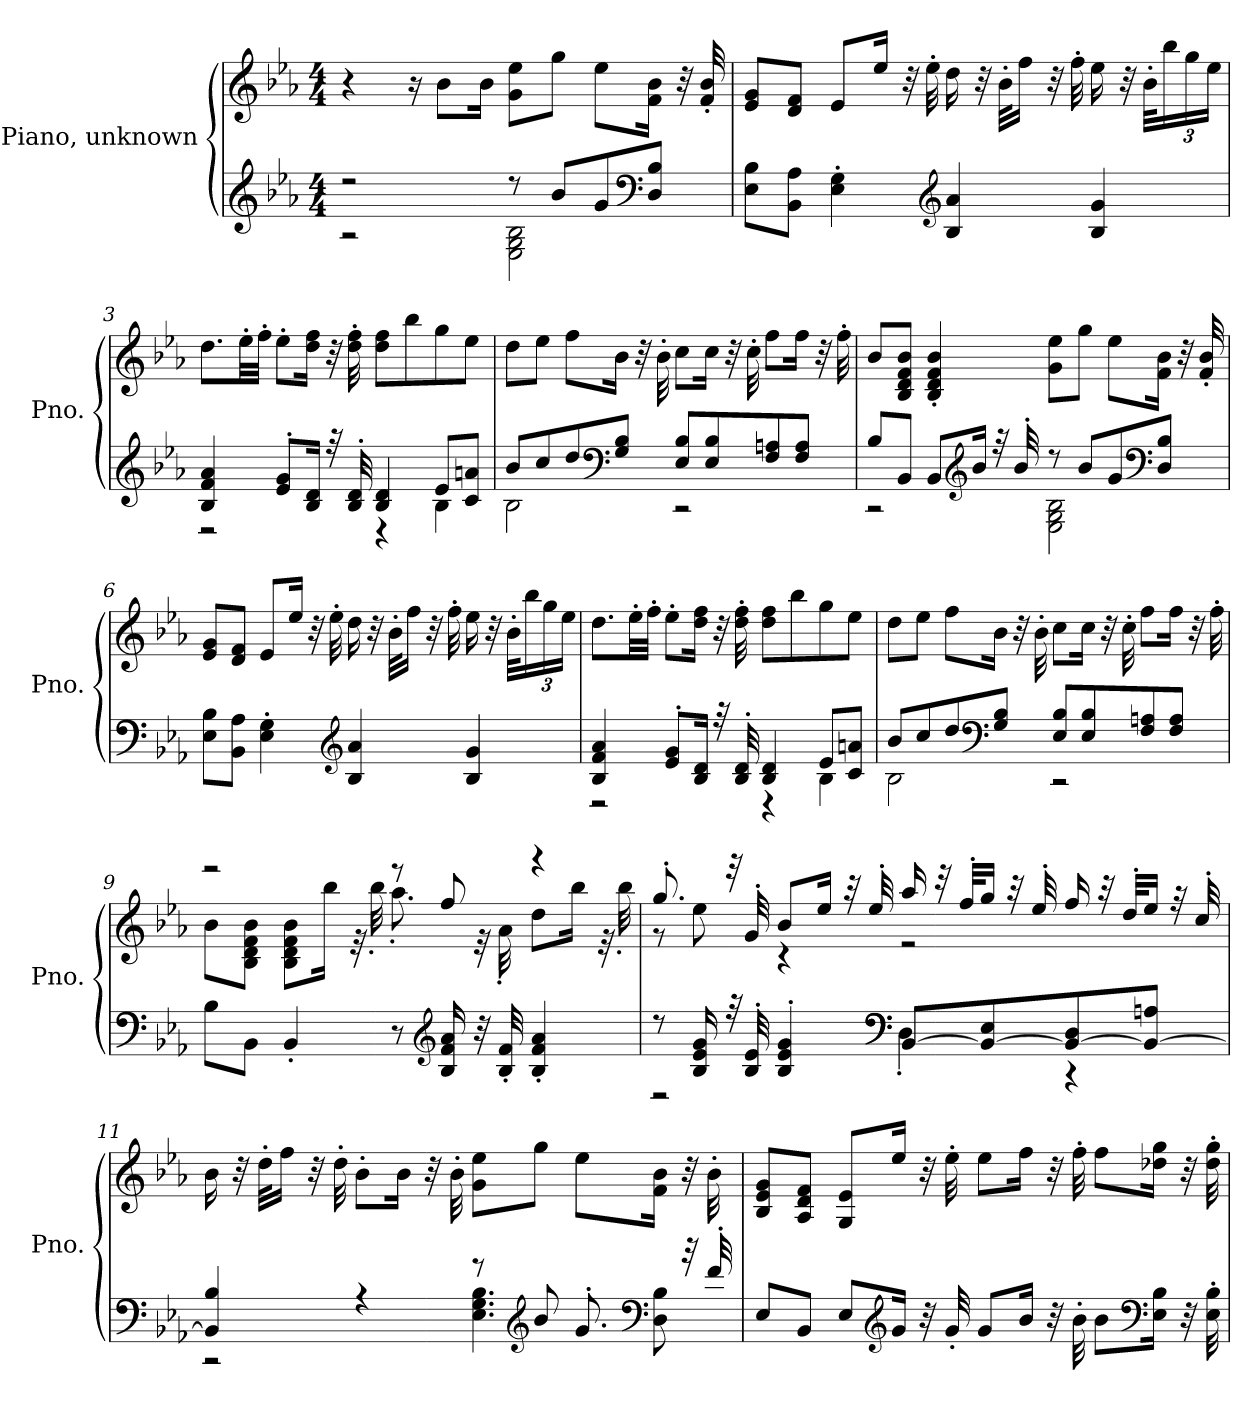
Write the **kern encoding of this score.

**kern	**kern
*part1	*part1
*staff2	*staff1
*I"Piano, unknown	*
*I'Pno.	*
*clefG2	*clefG2
*k[b-e-a-]	*k[b-e-a-]
*M4/4	*M4/4
*MM120	*MM120
=1	=1
*^	*
2r	2r	4r
.	.	16r
.	.	8b-\L
.	.	16b-\Jk
8r	2E-\ 2G\ 2B-\	8g\ 8ee-\L
8b-/L	.	8gg\J
8g/	.	8ee-\L
*clefF4	*	*
8D/ 8B-/J	.	16f\ 16b-\Jk
.	.	32r
.	.	32f/' 32b-/'
*v	*v	*
=2	=2
8E-\ 8B-\L	8e-/ 8g/L
8BB-\ 8A-\J	8d/ 8f/J
4E-\' 4G\'	8e-/L
.	16ee-/Jk
.	32r
.	32ee-'\
*clefG2	*
4B-/ 4a-/	16dd\
.	32r
.	32b-'\KLL
.	16ff\JJ
.	32r
.	32ff'\
4B-/ 4g/	16ee-\
.	32r
.	32b-'\KLL
*	*Xbrackettup
.	24bb-\
.	24gg\
.	24ee-\JJ
!!LO:LB:g=z
=3	=3
*^	*
4B-/ 4f/ 4a-/	2r	8.dd\L
.	.	32ee-'\LL
.	.	32ff'\JJJ
8e-/' 8g/'L	.	8ee-'\L
16B-/ 16d/Jk	.	16dd\ 16ff\Jk
32r	.	32r
32B-/' 32d/'	.	32dd\' 32ff\'
4B-/ 4d/	4r	8dd\ 8ff\L
.	.	8bb-\
8e-/L	4B-\	8gg\
8c/ 8an/J	.	8ee-\J
=4	=4	=4
8b-/L	2B-\	8dd\L
8cc/	.	8ee-\J
8dd/	.	8ff\L
*clefF4	*	*
8G/ 8B-/J	.	16b-\Jk
.	.	32r
.	.	32b-'\
8E-/ 8B-/L	2r	8cc\L
8E-/ 8B-/	.	16cc\Jk
.	.	32r
.	.	32cc'\
8F/ 8An/	.	8ff\L
8F/ 8A/J	.	16ff\Jk
.	.	32r
.	.	32ff'\
!!LO:LB:g=z
=5	=5	=5
8B-/L	2r	8b-/L
8BB-/J	.	8B-/ 8d/ 8f/ 8b-/J
8BB-/L	.	4B-/' 4d/' 4f/' 4b-/'
*clefG2	*	*
16b-/Jk	.	.
32r	.	.
32b-'/	.	.
8r	2E-\ 2G\ 2B-\	8g\ 8ee-\L
8b-/L	.	8gg\J
8g/	.	8ee-\L
*clefF4	*	*
8D/ 8B-/J	.	16f\ 16b-\Jk
.	.	32r
.	.	32f/' 32b-/'
*v	*v	*
=6	=6
8E-\ 8B-\L	8e-/ 8g/L
8BB-\ 8A-\J	8d/ 8f/J
4E-\' 4G\'	8e-/L
.	16ee-/Jk
.	32r
.	32ee-'\
*clefG2	*
4B-/ 4a-/	16dd\
.	32r
.	32b-'\KLL
.	16ff\JJ
.	32r
.	32ff'\
4B-/ 4g/	16ee-\
.	32r
.	32b-'\KLL
.	24bb-\
.	24gg\
.	24ee-\JJ
!!LO:LB:g=z
=7	=7
*^	*
4B-/ 4f/ 4a-/	2r	8.dd\L
.	.	32ee-'\LL
.	.	32ff'\JJJ
8e-/' 8g/'L	.	8ee-'\L
16B-/ 16d/Jk	.	16dd\ 16ff\Jk
32r	.	32r
32B-/' 32d/'	.	32dd\' 32ff\'
4B-/ 4d/	4r	8dd\ 8ff\L
.	.	8bb-\
8e-/L	4B-\	8gg\
8c/ 8an/J	.	8ee-\J
=8	=8	=8
8b-/L	2B-\	8dd\L
8cc/	.	8ee-\J
8dd/	.	8ff\L
*clefF4	*	*
8G/ 8B-/J	.	16b-\Jk
.	.	32r
.	.	32b-'\
8E-/ 8B-/L	2r	8cc\L
8E-/ 8B-/	.	16cc\Jk
.	.	32r
.	.	32cc'\
8F/ 8An/	.	8ff\L
8F/ 8A/J	.	16ff\Jk
.	.	32r
.	.	32ff'\
*v	*v	*
!!LO:LB:g=z
=9	=9
*	*^
8B-\L	2r	8b-\L
8BB-\J	.	8B-\ 8d\ 8f\ 8b-\J
4BB-'/	.	8B-\ 8d\ 8f\ 8b-\L
.	.	16bb-\Jk
.	.	32r
.	.	32bb-'\
8r	8r	8.aa-'\
*clefG2	*	*
16B-/ 16f/ 16a-/	8ff/	.
32r	.	32r
32B-/' 32f/'	.	32a-'\
4B-/' 4f/' 4a-/'	4r	8dd\L
.	.	16bb-\Jk
.	.	32r
.	.	32bb-'\
=10	=10	=10
*^	*	*
8r	2r	8.gg'/	8r
16B-/ 16e-/ 16g/	.	.	8ee-\
32r	.	32r	.
32B-/' 32e-/'	.	32g'/	.
4B-/' 4e-/' 4g/'	.	8b-/L	4r
.	.	16ee-/Jk	.
.	.	32r	.
.	.	32ee-'/	.
*clefF4	*	*	*
[8BB-/L	4D'\	16aa-/	2r
.	.	32r	.
.	.	32ff'/KLL	.
8BB-/_ 8E-/	.	16gg/JJ	.
.	.	32r	.
.	.	32ee-'/	.
8BB-/_ 8D/	4r	16ff/	.
.	.	32r	.
.	.	32dd'/KLL	.
8BB-/_ 8An/J	.	16ee-/JJ	.
.	.	32r	.
.	.	32cc'/	.
*	*	*v	*v
!!LO:LB:g=z
=11	=11	=11
4BB-/] 4B-/	2r	16b-\
.	.	32r
.	.	32dd'\KLL
.	.	16ff\JJ
.	.	32r
.	.	32dd'\
4r	.	8b-'\L
.	.	16b-\Jk
.	.	32r
.	.	32b-'\
8r	4.E-\ 4.G\ 4.B-\	8g\ 8ee-\L
*clefG2	*	*
8b-/	.	8gg\J
8.g'/	.	8ee-\L
*clefF4	*	*
.	8D\ 8B-\	16f\ 16b-\Jk
32r	.	32r
32f'/	.	32b-'\
*v	*v	*
=12	=12
8E-/L	8B-/ 8e-/ 8g/L
8BB-/J	8A-/ 8d/ 8f/J
8E-/L	8G/ 8e-/L
*clefG2	*
16g/Jk	16ee-/Jk
32r	32r
32g'/	32ee-'\
8g/L	8ee-\L
16b-/Jk	16ff\Jk
32r	32r
32b-'\	32ff'\
8b-\L	8ff\L
*clefF4	*
16E-\ 16B-\Jk	16dd-X\ 16gg\Jk
32r	32r
32E-\' 32B-\'	32dd-\' 32gg\'
=	=
*-	*-
